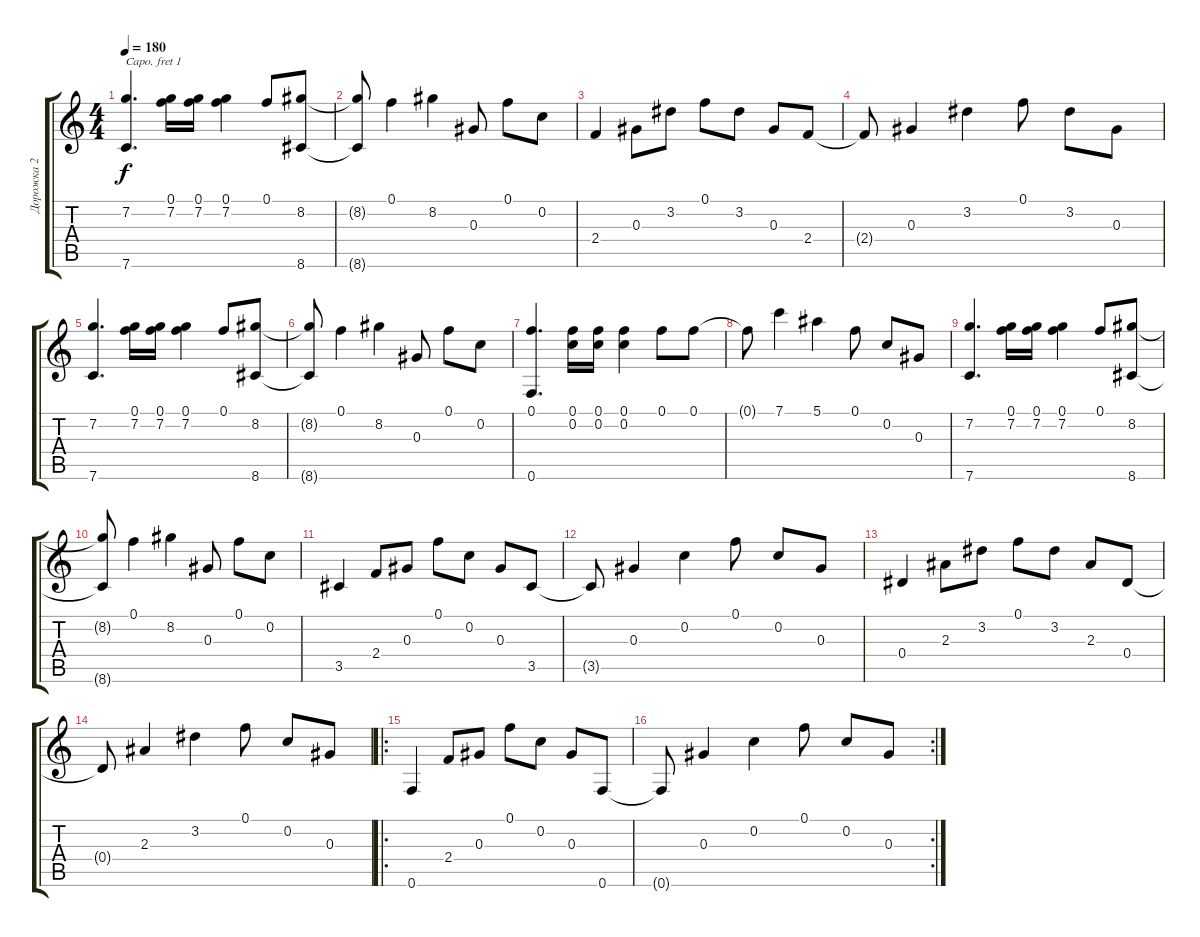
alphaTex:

\track ("Дорожка 2" "Дорожка 2") {instrument acousticguitarsteel}
\staff {score tabs}
\capo 1
\tuning (E4 B3 G3 D3 A2 E2) {hide}
\ts (4 4)
\tempo 180
\clef g2
\ks c
(7.2 7.6).4{d dy f} (0.1 7.2).16 (0.1 7.2).16 (0.1 7.2).4 0.1.8 (8.2 8.6).8 |
(8.2{t} 8.6{t}).8 0.1.4 8.2.4 0.3.8 0.1.8 0.2.8 |
2.4.4 0.3.8 3.2.8 0.1.8 3.2.8 0.3.8 2.4.8 |
2.4{t}.8 0.3.4 3.2.4 0.1.8 3.2.8 0.3.8 |
(7.2 7.6).4{d} (0.1 7.2).16 (0.1 7.2).16 (0.1 7.2).4 0.1.8 (8.2 8.6).8 |
(8.2{t} 8.6{t}).8 0.1.4 8.2.4 0.3.8 0.1.8 0.2.8 |
(0.1 0.6).4{d} (0.1 0.2).16 (0.1 0.2).16 (0.1 0.2).4 0.1.8 0.1.8 |
0.1{t}.8 7.1.4 5.1.4 0.1.8 0.2.8 0.3.8 |
(7.2 7.6).4{d} (0.1 7.2).16 (0.1 7.2).16 (0.1 7.2).4 0.1.8 (8.2 8.6).8 |
(8.2{t} 8.6{t}).8 0.1.4 8.2.4 0.3.8 0.1.8 0.2.8 |
3.5.4 2.4.8 0.3.8 0.1.8 0.2.8 0.3.8 3.5.8 |
3.5{t}.8 0.3.4 0.2.4 0.1.8 0.2.8 0.3.8 |
0.4.4 2.3.8 3.2.8 0.1.8 3.2.8 2.3.8 0.4.8 |
0.4{t}.8 2.3.4 3.2.4 0.1.8 0.2.8 0.3.8 |
\ro
0.6.4 2.4.8 0.3.8 0.1.8 0.2.8 0.3.8 0.6.8 |
\rc 2
0.6{t}.8 0.3.4 0.2.4 0.1.8 0.2.8 0.3.8
